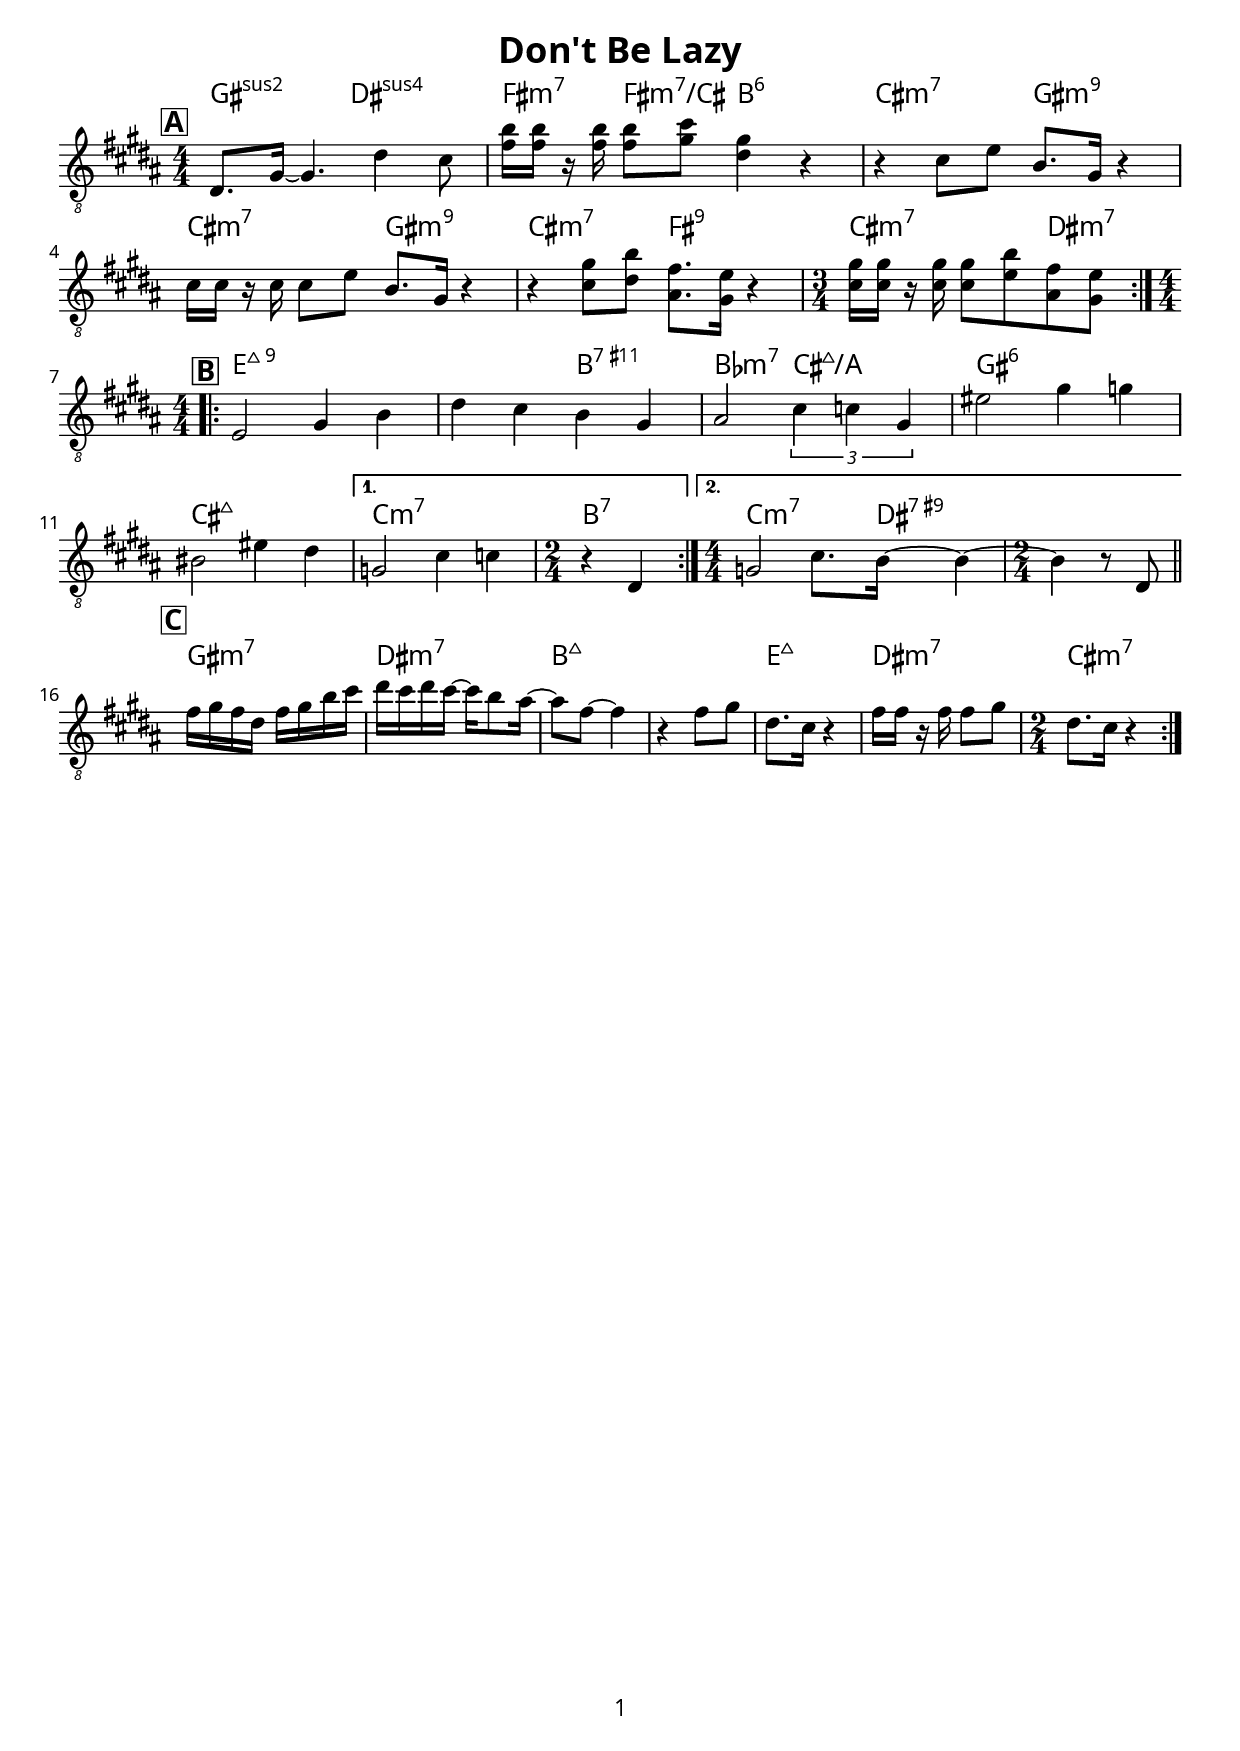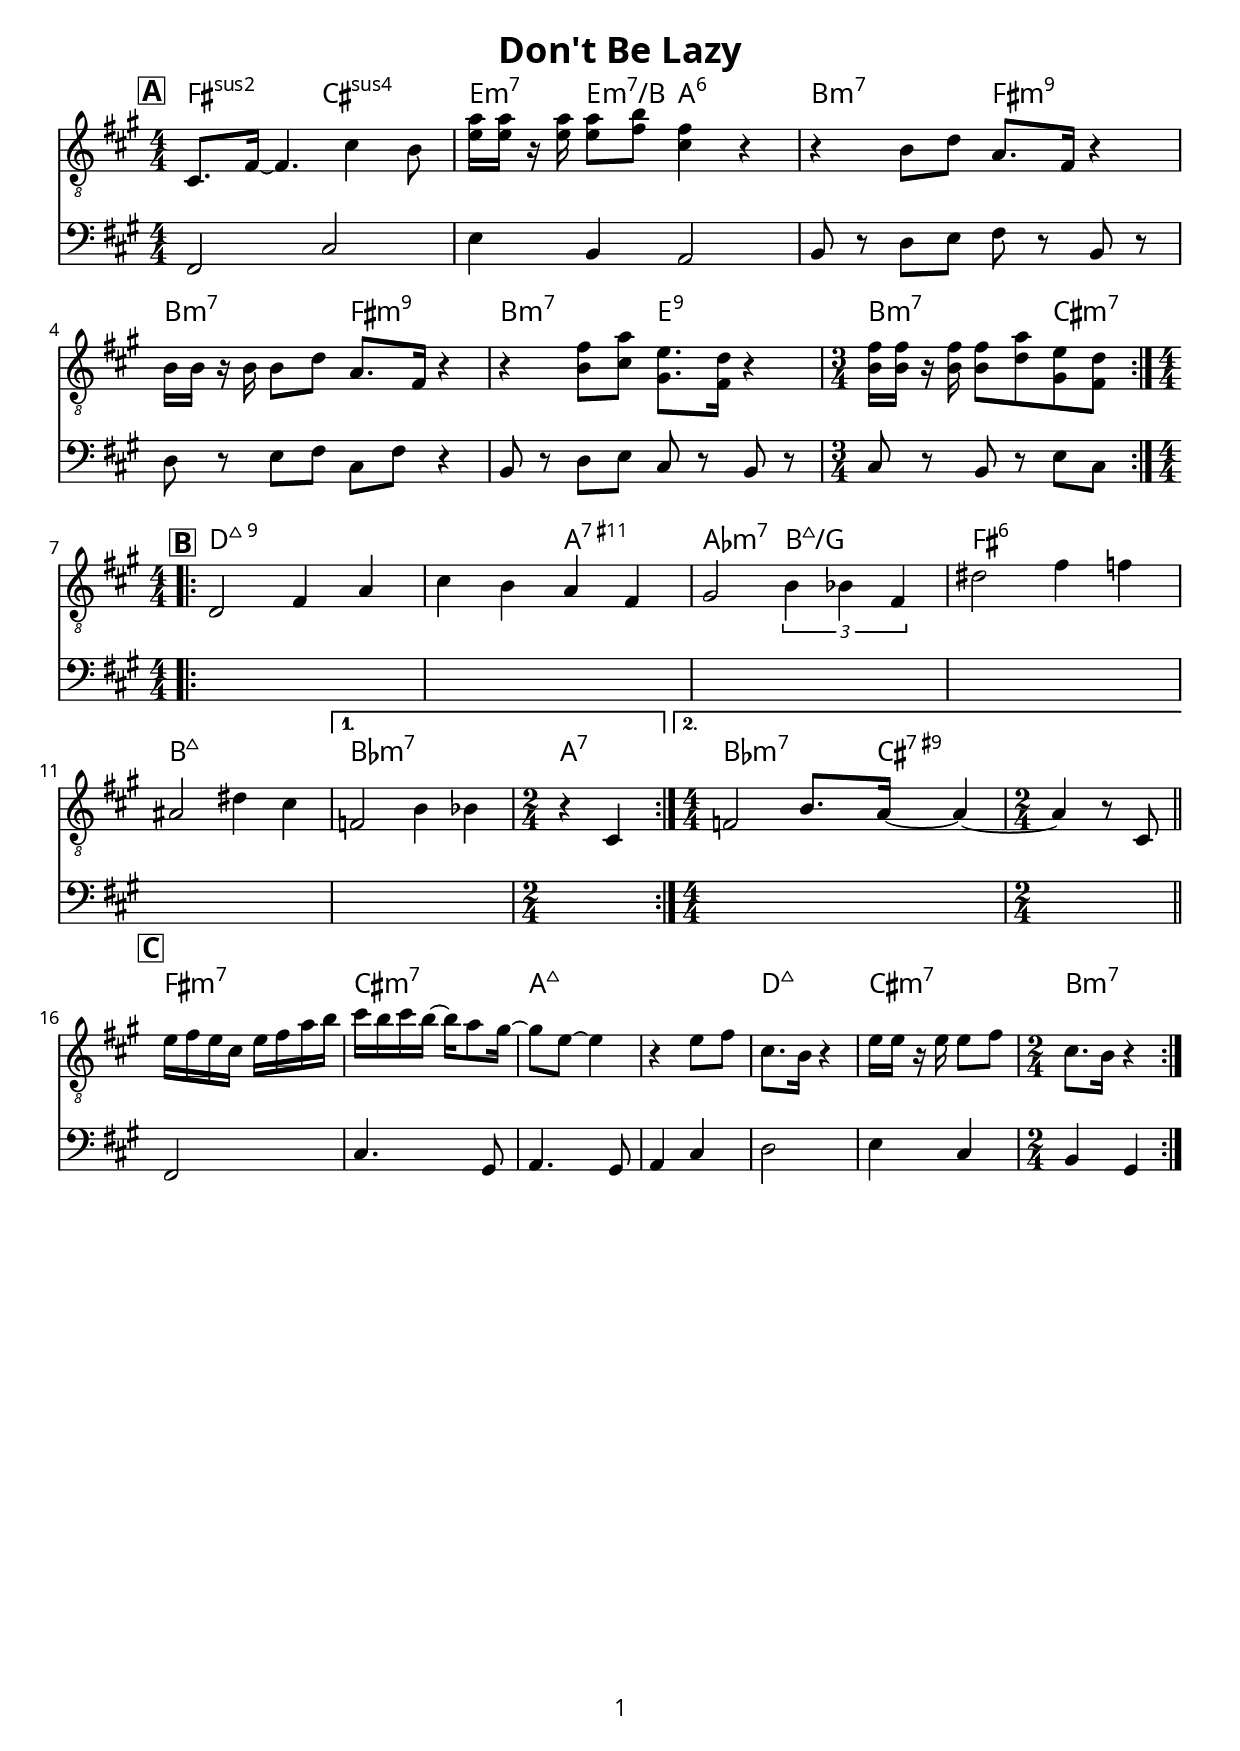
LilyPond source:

% DEFINIZIONI {{{
\version "2.18.2"

\header {
  title = "Don't Be Lazy"
}

\paper{
  print-first-page-number = ##t
  oddHeaderMarkup = \markup \null
  evenHeaderMarkup = \markup \null
  oddFooterMarkup = \markup {
    \fill-line {
      \on-the-fly \print-page-number-check-first
      \fromproperty #'page:page-number-string
    }
  }
  evenFooterMarkup = \oddFooterMarkup
  #(set-global-staff-size 10)

  myStaffSize = #20
  fonts = #(make-pango-font-tree
  "FontAwesome"
  "FontAwesome"
  "FontAwesome"
  (/ myStaffSize 20))
}

global = {
  \key a \major
  \numericTimeSignature
  \time 4/4
  \set Score.markFormatter = #format-mark-box-alphabet
}

toCoda = {
  % the align part
  \once \override Score.RehearsalMark.self-alignment-X = #RIGHT  
  \once \override Score.RehearsalMark.break-visibility = #begin-of-line-invisible
  \mark \markup { { \lower #1 "al  " { \musicglyph #"scripts.coda"} } } 
}
%}}}

% PARTE A {{{
temaA = {
  \repeat volta 2 {
    cis,8. fis16~ fis4. cis'4 b8 | e16 e r16 e e8 fis cis4 r4 |
    r4 b8 d a8. fis16 r4 | b16 b r b b8 d a8. fis16 r4 |
    r4 b8 cis gis8. fis16 r4 | 
    \time 3/4
    b16 b r b b8 d gis,8 fis |
  }
}

temaAdue = {
  \repeat volta 2 {
    s1 | a'16 a s a a8 b fis4 s4 |
    s1 | s1 |
    s4 fis8 a e8. d16 s4 | 
    \time 3/4
    fis16 fis s fis fis8 a e8 d |
  }
}

bassoA = {
  \repeat volta 2 {
    fis,2 cis'2 | e4 b a2 |
    b8 r d e fis r b, r | d r e fis cis fis r4 |
    b,8 r d e cis r b r | 
    \time 3/4
    cis8 r b r e cis |
  }
}

accordiA = \chordmode{
  \repeat volta 2 {
    \set chordChanges = ##t
    fis2:sus2 cis2:sus4 | e4:m7 e4:m7/b a2:6 |
    b2:m7 fis2:m9 | b2:m7 fis2:m9 | 
    b2:m7 e2:9 | 
    \time 3/4
    b2:m7 cis4:m7 | 
  }
}
% }}}

% PARTE B {{{
temaB = {
  \repeat volta 2 {
    d,2 fis 4 a | cis b a fis | gis2 \tuplet 3/2 {b4 bes fis} | 
    dis'2 fis4 f | ais,2 dis4 cis |
  }
  \alternative{
    {
      f,2 b4 bes |
      \time 2/4 
      r4 cis,4 |
    }
    {
      \time 4/4
      f2 b8. a16~ a4~ | 
      \time 2/4
      a4 r8 cis,8 |
    }
  }
}

bassoB = {
  \repeat volta 2 {
    s1 | s1 | s1 | s1 | s1 |
  }
  \alternative{
    {s1 |\time 2/4 s2|}
    {\time 4/4 s1 |\time 2/4 s2|}
  }
}

accordiB = \chordmode{
  \repeat volta 2 {
    d1:maj9 | d2:maj9 a2:7.11+ | aes2:m7 b2:maj7/g | 
    fis1:6 | b1:maj7 |
  }
  \alternative{
    {bes1:m7 | \time 2/4 a2:7 |}
    {\time 4/4 bes2:m7 bes8.:m7 cis16:7.9+ cis4:7.9+ |\time 2/4 cis2:7.9+|}
  }
}
% }}}

% PARTE C {{{
temaC = {
  \repeat volta 2 {
    e'16 fis e cis e fis a b cis b cis b~ b a8 gis16~ |
    gis8 e8~ e4 r4 e8 fis | cis8. b16 r4 e16 e r e e8 fis |
    \time 2/4 cis8. b16 r4 |
  }
}

bassoC = {
  \repeat volta 2 {
    fis,2 cis'4. gis8 | a4. gis8 a4 cis | d2 e4 cis | \time 2/4 b gis |
  }
}

accordiC = \chordmode{
  \repeat volta 2 {
    fis2:m7 cis2:m7 |a1:maj7 | d2:maj7 cis2:m7 | \time 2/4 b2:m7 |
  }
}
% }}}

% SCORE {{{
tema = \relative c' {
  \global 
  \mark \default
  \new Voice <<
    \temaA
    \temaAdue
  >>
  \mark \default
  \time 4/4
  \temaB
  \bar "||"
  \break
  \mark \default
  \temaC
}

basso = \relative c {
  \global 
  \bassoA
  \bassoB
  \bassoC
}

chordsPart ={
  \new ChordNames {
    \accordiA
    \accordiB
    \accordiC
  }
}

temaPart = \new Staff \with {
  instrumentName = ""
  midiInstrument = "piano"
} { \clef "treble_8" \tema }

bassPart = \new Staff \with {
  instrumentName = ""
  midiInstrument = "tuba"
} { \clef bass \basso }

\book{
  \bookOutputSuffix "Score"
  \score {
    <<
      \chordsPart
      \temaPart
      \bassPart
    >>
    \layout {
      indent = #0
    }
    \midi {
      \context {
        \Score
        tempoWholesPerMinute = #(ly:make-moment 80 4)
      }
    }
  }
}

\book{
  \bookOutputSuffix "Bb"
  \score {
    <<
      \transpose c d { \chordsPart }
      \transpose c d { \temaPart}
    >>
    \layout {
      indent = #0
    }
  }
}
% }}}
